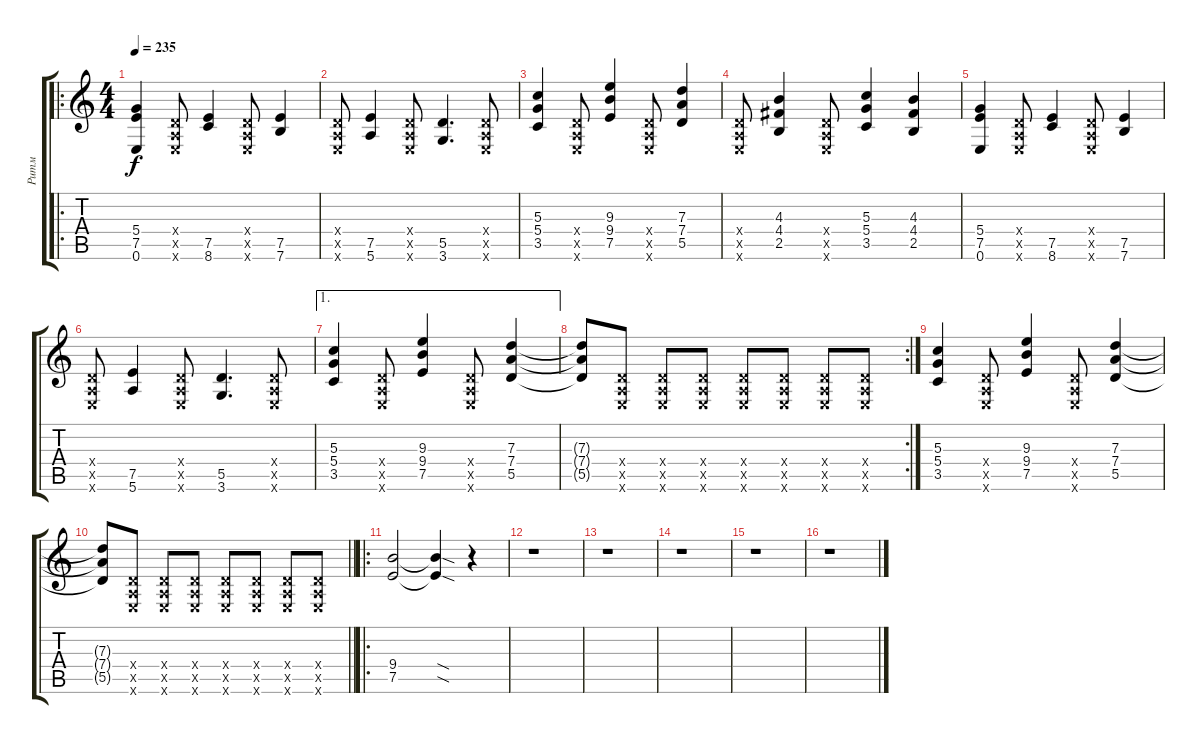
\track ("Ритм" "Ритм") {instrument distortionguitar}
\staff {score tabs}
\tuning (E4 B3 G3 D3 A2 E2) {hide}
\ro
\ts (4 4)
\tempo 235
\clef g2
\ks c
(5.4 7.5 0.6).4{dy f} (0.4{x} 0.5{x} 0.6{x}).8 (7.5 8.6).4 (0.4{x} 0.5{x} 0.6{x}).8 (7.5 7.6).4 |
(0.4{x} 0.5{x} 0.6{x}).8 (7.5 5.6).4 (0.4{x} 0.5{x} 0.6{x}).8 (5.5 3.6).4{d} (0.4{x} 0.5{x} 0.6{x}).8 |
(5.3 5.4 3.5).4 (0.4{x} 0.5{x} 0.6{x}).8 (9.3 9.4 7.5).4 (0.4{x} 0.5{x} 0.6{x}).8 (7.3 7.4 5.5).4 |
(0.4{x} 0.5{x} 0.6{x}).8 (4.3 4.4 2.5).4 (0.4{x} 0.5{x} 0.6{x}).8 (5.3 5.4 3.5).4 (4.3 4.4 2.5).4 |
(5.4 7.5 0.6).4 (0.4{x} 0.5{x} 0.6{x}).8 (7.5 8.6).4 (0.4{x} 0.5{x} 0.6{x}).8 (7.5 7.6).4 |
(0.4{x} 0.5{x} 0.6{x}).8 (7.5 5.6).4 (0.4{x} 0.5{x} 0.6{x}).8 (5.5 3.6).4{d} (0.4{x} 0.5{x} 0.6{x}).8 |
\ae 1
(5.3 5.4 3.5).4 (0.4{x} 0.5{x} 0.6{x}).8 (9.3 9.4 7.5).4 (0.4{x} 0.5{x} 0.6{x}).8 (7.3 7.4 5.5).4 |
\rc 2
(7.3{t} 7.4{t} 5.5{t}).8 (0.4{x} 0.5{x} 0.6{x}).8 (0.4{x} 0.5{x} 0.6{x}).8 (0.4{x} 0.5{x} 0.6{x}).8 (0.4{x} 0.5{x} 0.6{x}).8 (0.4{x} 0.5{x} 0.6{x}).8 (0.4{x} 0.5{x} 0.6{x}).8 (0.4{x} 0.5{x} 0.6{x}).8 |
(5.3 5.4 3.5).4 (0.4{x} 0.5{x} 0.6{x}).8 (9.3 9.4 7.5).4 (0.4{x} 0.5{x} 0.6{x}).8 (7.3 7.4 5.5).4 |
\barLineRight lightlight
(7.3{t} 7.4{t} 5.5{t}).8 (0.4{x} 0.5{x} 0.6{x}).8 (0.4{x} 0.5{x} 0.6{x}).8 (0.4{x} 0.5{x} 0.6{x}).8 (0.4{x} 0.5{x} 0.6{x}).8 (0.4{x} 0.5{x} 0.6{x}).8 (0.4{x} 0.5{x} 0.6{x}).8 (0.4{x} 0.5{x} 0.6{x}).8 |
\ro
(9.4 7.5).2 (9.4{sod t} 7.5{sod t}).4 r.4 |
r.1 |
r.1 |
r.1 |
r.1 |
r.1
